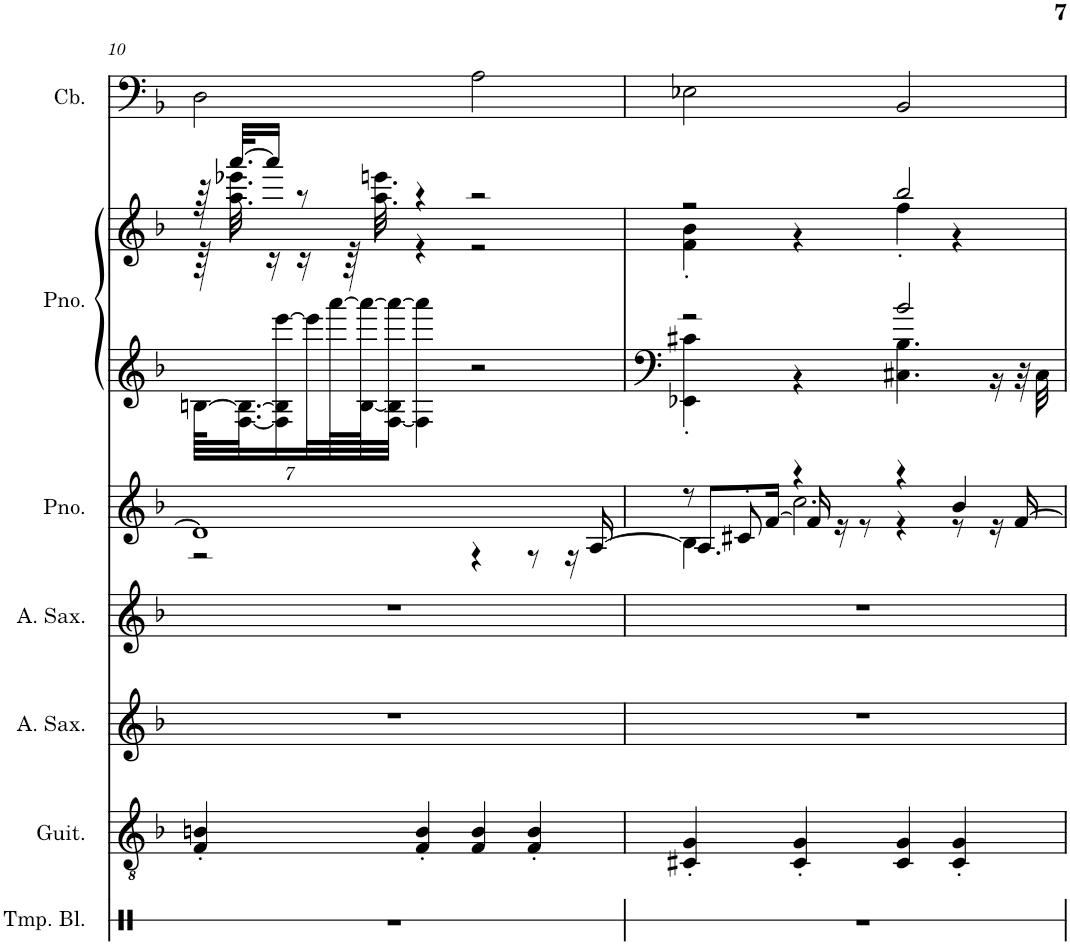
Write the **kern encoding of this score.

**kern	**kern	**kern	**kern	**kern	**kern	**kern	**kern
*part7	*part6	*part5	*part4	*part3	*part2	*part2	*part1
*staff8	*staff7	*staff6	*staff5	*staff4	*staff3	*staff2	*staff1
*I"Temple Blocks	*I"Classical Guitar, Guitar / Nylon guitar	*I"Alto Saxophone, 2nd Solo / Alto sax	*I"Alto Saxophone, 1st Solo / Alto sax	*I"Piano, Melody / Acoustic piano 1	*I"Piano, Piano / Acoustic paino 1	*	*I"Contrabass, Bass / Acoustic bass
*I'Tmp. Bl.	*I'Guit.	*I'A. Sax.	*I'A. Sax.	*I'Pno.	*I'Pno.	*	*I'Cb.
!!LO:PB:g=z
*clefX	*clefGv2	*clefG2	*clefG2	*clefG2	*clefG2	*clefG2	*clefF4
*	*	*Trd5c9	*Trd5c9	*	*	*	*Trd7c12
*k[]	*k[b-]	*k[b-]	*k[b-]	*k[b-]	*k[b-]	*k[b-]	*k[b-]
*M4/4	*M4/4	*M4/4	*M4/4	*M4/4	*M4/4	*M4/4	*M4/4
=10	=10	=10	=10	=10	=10	=10	=10
*	*	*	*	*^	*	*	*
*	*	*	*	*	*	*Xbrackettup	*	*
*	*	*	*	*	*	*	*^	*
1r	4F/' 4Bn/'	1r	1r	1d]	2r	[56Bn\KLLL	64r	64r	2D\
.	.	.	.	.	.	.	[32.aaa/KLL	32.aa\ 32.eee-X\	.
.	.	.	.	.	.	[28.F\ 28.B\_J	.	.	.
.	.	.	.	.	.	.	16aaa/JJ]	16r	.
.	.	.	.	.	.	14F\] 14B\] [14eee\	.	.	.
.	.	.	.	.	.	.	8r	16r	.
.	.	.	.	.	.	28eee\L]	.	.	.
.	.	.	.	.	.	[56aaa\L	.	.	.
.	.	.	.	.	.	.	.	64r	.
.	.	.	.	.	.	[56B\ 56aaa\_J	.	.	.
.	.	.	.	.	.	.	.	32.aa\ 32.eeen\	.
.	.	.	.	.	.	[28F\ 28B\] 28aaa\_JJJ	.	.	.
.	4F/' 4B/'	.	.	.	.	4F\] 4aaa\]	4r	4r	.
.	4F/ 4B/	.	.	.	4r	2r	2r	2r	2A\
.	4F/' 4B/'	.	.	.	8r	.	.	.	.
.	.	.	.	.	16r	.	.	.	.
.	.	.	.	.	[16A/	.	.	.	.
=11	=11	=11	=11	=11	=11	=11	=11	=11	=11
*	*	*	*	*	*^	*^	*	*	*
1r	4C#X/' 4G/'	1r	1r	8r	4B-\	8.A/L]	2r	4EE-X\' 4c#X\'	2r	4f\' 4b-\'	2E-X\
.	.	.	.	8c#X'/	.	.	.	.	.	.	.
.	.	.	.	.	.	[16f/Jk	.	.	.	.	.
.	4C#/' 4G/'	.	.	4r	2.cc\	16f/]	.	4r	.	4r	.
.	.	.	.	.	.	16r	.	.	.	.	.
.	.	.	.	.	.	8r	.	.	.	.	.
.	4C#/ 4G/	.	.	4r	.	4r	2b-/	4.C#X\ 4.B-\	2bb-/	4ff'\	2BB-/
.	4C#/' 4G/'	.	.	4b-/	.	8r	.	.	.	4r	.
.	.	.	.	.	.	16r	.	16r	.	.	.
.	.	.	.	.	.	[16f/	.	32r	.	.	.
.	.	.	.	.	.	.	.	32C#\	.	.	.
*	*	*	*	*v	*v	*v	*	*	*	*	*
*	*	*	*	*	*v	*v	*	*	*
*	*	*	*	*	*	*v	*v	*
=	=	=	=	=	=	=	=
*-	*-	*-	*-	*-	*-	*-	*-
